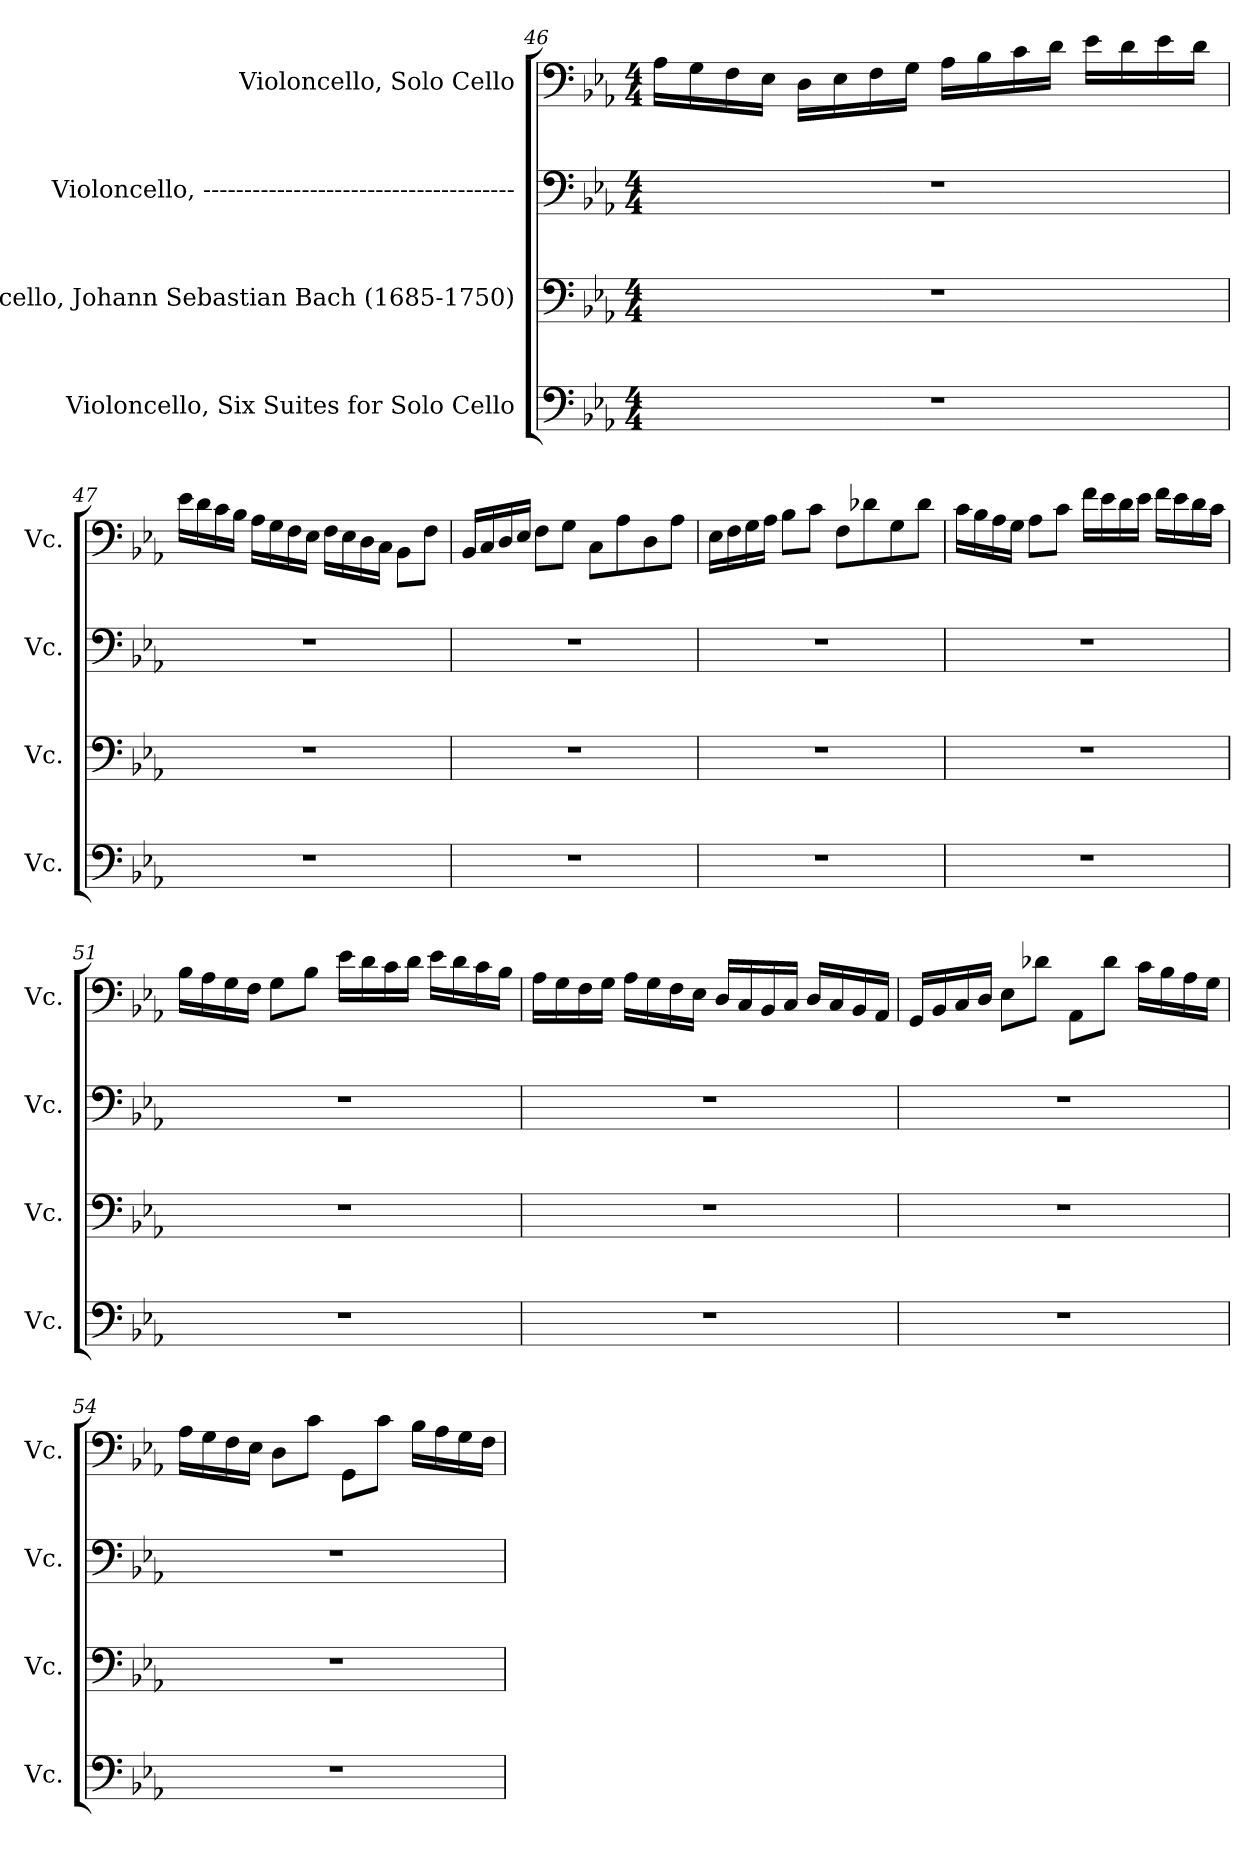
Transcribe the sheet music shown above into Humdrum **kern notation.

**kern	**kern	**kern	**kern
*part4	*part3	*part2	*part1
*staff4	*staff3	*staff2	*staff1
*I"Violoncello, Six Suites for Solo Cello	*I"Violoncello, Johann Sebastian Bach  (1685-1750)	*I"Violoncello, --------------------------------------	*I"Violoncello, Solo Cello
*I'Vc.	*I'Vc.	*I'Vc.	*I'Vc.
!!LO:PB:g=z
*clefF4	*clefF4	*clefF4	*clefF4
*k[b-e-a-]	*k[b-e-a-]	*k[b-e-a-]	*k[b-e-a-]
*M4/4	*M4/4	*M4/4	*M4/4
=46	=46	=46	=46
1r	1r	1r	16A-\LL
.	.	.	16G\
.	.	.	16F\
.	.	.	16E-\JJ
.	.	.	16D\LL
.	.	.	16E-\
.	.	.	16F\
.	.	.	16G\JJ
.	.	.	16A-\LL
.	.	.	16B-\
.	.	.	16c\
.	.	.	16d\JJ
.	.	.	16e-\LL
.	.	.	16d\
.	.	.	16e-\
.	.	.	16d\JJ
=47	=47	=47	=47
1r	1r	1r	16e-\LL
.	.	.	16d\
.	.	.	16c\
.	.	.	16B-\JJ
.	.	.	16A-\LL
.	.	.	16G\
.	.	.	16F\
.	.	.	16E-\JJ
.	.	.	16F\LL
.	.	.	16E-\
.	.	.	16D\
.	.	.	16C\JJ
.	.	.	8BB-\L
.	.	.	8F\J
=48	=48	=48	=48
1r	1r	1r	16BB-/LL
.	.	.	16C/
.	.	.	16D/
.	.	.	16E-/JJ
.	.	.	8F\L
.	.	.	8G\J
.	.	.	8C\L
.	.	.	8A-\
.	.	.	8D\
.	.	.	8A-\J
!!LO:LB:g=z
=49	=49	=49	=49
1r	1r	1r	16E-\LL
.	.	.	16F\
.	.	.	16G\
.	.	.	16A-\JJ
.	.	.	8B-\L
.	.	.	8c\J
.	.	.	8F\L
.	.	.	8d-X\
.	.	.	8G\
.	.	.	8d-\J
=50	=50	=50	=50
1r	1r	1r	16c\LL
.	.	.	16B-\
.	.	.	16A-\
.	.	.	16G\JJ
.	.	.	8A-\L
.	.	.	8c\J
.	.	.	16f\LL
.	.	.	16e-\
.	.	.	16d\
.	.	.	16e-\JJ
.	.	.	16f\LL
.	.	.	16e-\
.	.	.	16d\
.	.	.	16c\JJ
!!LO:LB:g=z
=51	=51	=51	=51
1r	1r	1r	16B-\LL
.	.	.	16A-\
.	.	.	16G\
.	.	.	16F\JJ
.	.	.	8G\L
.	.	.	8B-\J
.	.	.	16e-\LL
.	.	.	16d\
.	.	.	16c\
.	.	.	16d\JJ
.	.	.	16e-\LL
.	.	.	16d\
.	.	.	16c\
.	.	.	16B-\JJ
=52	=52	=52	=52
1r	1r	1r	16A-\LL
.	.	.	16G\
.	.	.	16F\
.	.	.	16G\JJ
.	.	.	16A-\LL
.	.	.	16G\
.	.	.	16F\
.	.	.	16E-\JJ
.	.	.	16D/LL
.	.	.	16C/
.	.	.	16BB-/
.	.	.	16C/JJ
.	.	.	16D/LL
.	.	.	16C/
.	.	.	16BB-/
.	.	.	16AA-/JJ
!!LO:PB:g=z
=53	=53	=53	=53
1r	1r	1r	16GG/LL
.	.	.	16BB-/
.	.	.	16C/
.	.	.	16D/JJ
.	.	.	8E-\L
.	.	.	8d-X\J
.	.	.	8AA-\L
.	.	.	8d-\J
.	.	.	16c\LL
.	.	.	16B-\
.	.	.	16A-\
.	.	.	16G\JJ
=54	=54	=54	=54
1r	1r	1r	16A-\LL
.	.	.	16G\
.	.	.	16F\
.	.	.	16E-\JJ
.	.	.	8D\L
.	.	.	8c\J
.	.	.	8GG\L
.	.	.	8c\J
.	.	.	16B-\LL
.	.	.	16A-\
.	.	.	16G\
.	.	.	16F\JJ
=	=	=	=
*-	*-	*-	*-
